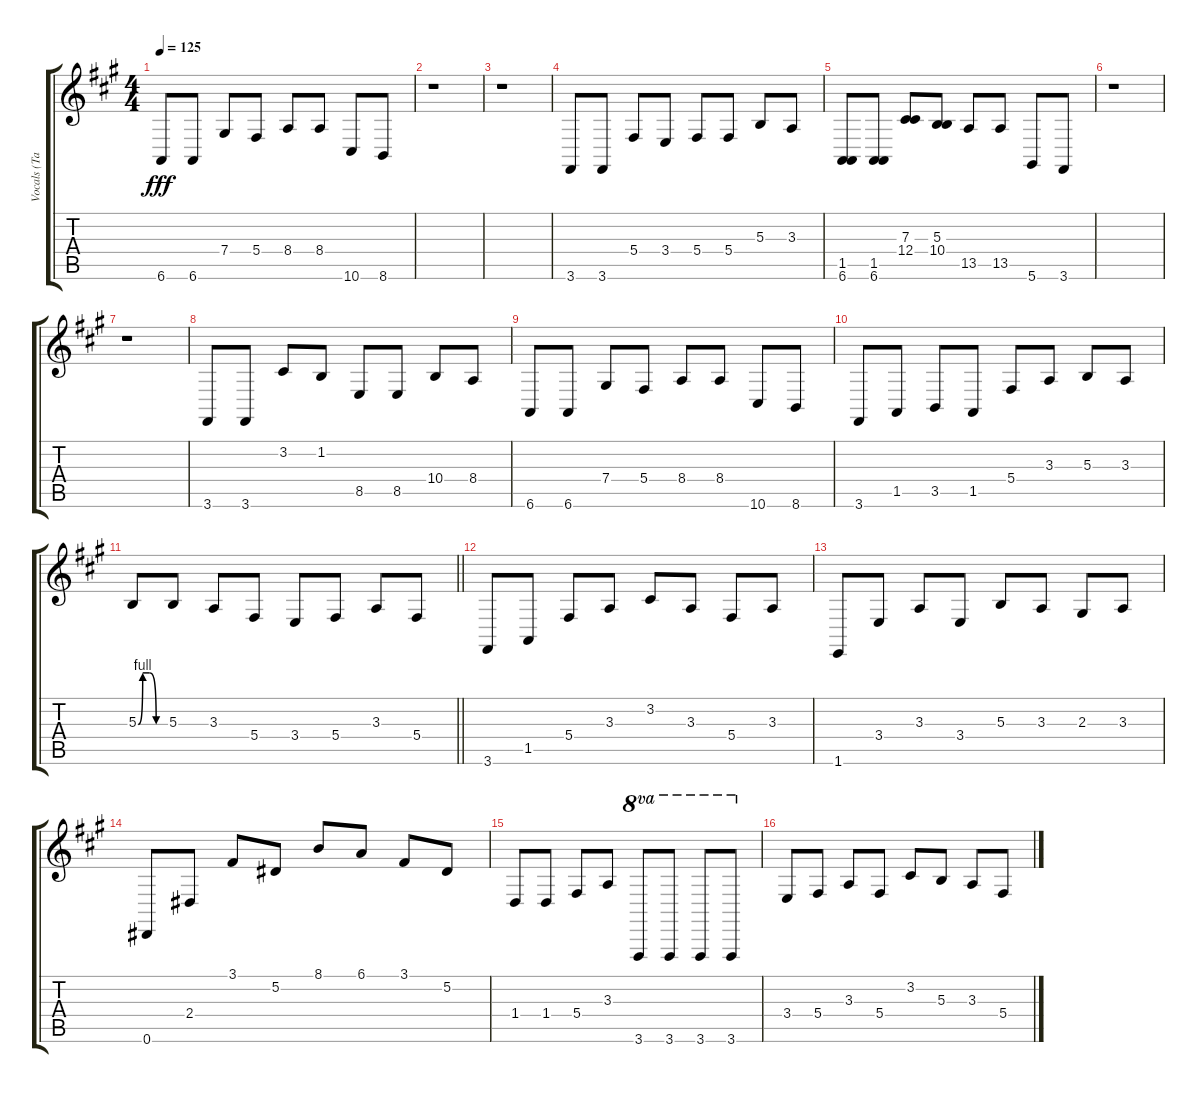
\track ("Vocals (Talk Box)" "Vocals (Ta") {mute instrument lead2sawtooth}
\staff {score tabs}
\tuning (Eb4 Bb3 Gb3 Db3 Ab2 Eb2) {hide}
\ts (4 4)
\tempo 125
\clef g2
\ks a
6.6.8{dy fff} 6.6.8 7.4.8 5.4.8 8.4.8 8.4.8 10.6.8 8.6.8 |
r.1 |
r.1 |
3.6.8 3.6.8 5.4.8 3.4.8 5.4.8 5.4.8 5.3.8 3.3.8 |
(1.5 6.6).8 (1.5 6.6).8 (7.3 12.4).8 (5.3 10.4).8 13.5.8 13.5.8 5.6.8 3.6.8 |
r.1 |
r.1 |
3.6.8 3.6.8 3.2.8 1.2.8 8.5.8 8.5.8 10.4.8 8.4.8 |
6.6.8 6.6.8 7.4.8 5.4.8 8.4.8 8.4.8 10.6.8 8.6.8 |
3.6.8 1.5.8 3.5.8 1.5.8 5.4.8 3.3.8 5.3.8 3.3.8 |
\barLineRight lightlight
5.3{be (custom 0 0 10 4 25 4 40 0 60 0)}.8 5.3.8 3.3.8 5.4.8 3.4.8 5.4.8 3.3.8 5.4.8 |
3.6.8 1.5.8 5.4.8 3.3.8 3.2.8 3.3.8 5.4.8 3.3.8 |
1.6.8 3.4.8 3.3.8 3.4.8 5.3.8 3.3.8 2.3.8 3.3.8 |
0.6.8 2.4.8 3.1.8 5.2.8 8.1.8 6.1.8 3.1.8 5.2.8 |
1.4.8 1.4.8 5.4.8 3.3.8 3.6.8{ot 8va} 3.6.8{ot 8va} 3.6.8{ot 8va} 3.6.8{ot 8va} |
3.4.8 5.4.8 3.3.8 5.4.8 3.2.8 5.3.8 3.3.8 5.4.8
